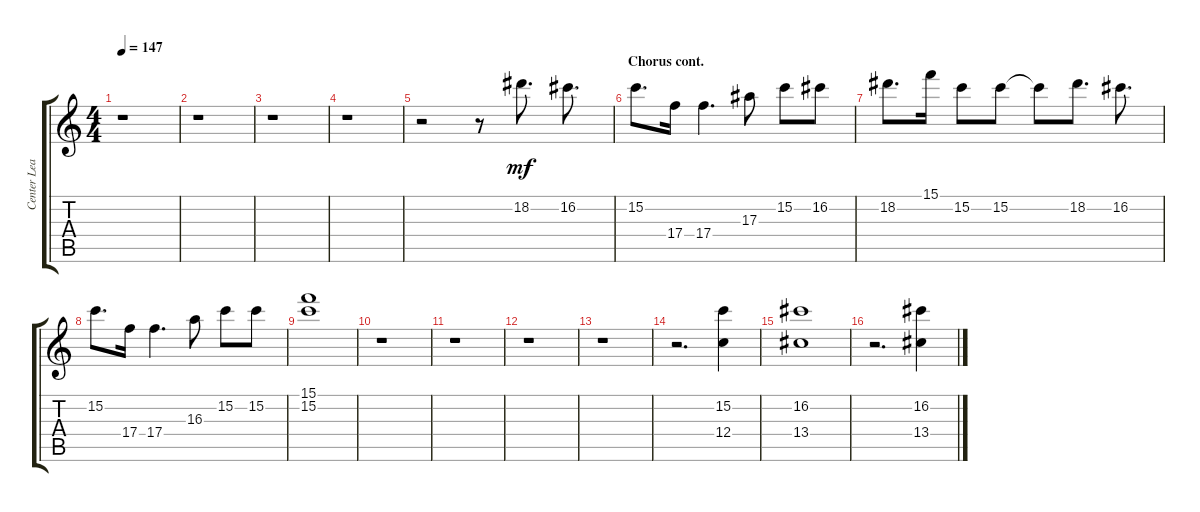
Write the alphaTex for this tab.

\track ("Center Lead 1" "Center Lea") {instrument overdrivenguitar}
\staff {score tabs}
\tuning (D4 A3 F3 C3 G2 C2) {hide}
\ts (4 4)
\tempo 147
\clef g2
\ks aminor
r.1{dy mf} |
r.1 |
r.1 |
r.1 |
r.2 r.8 18.2.8{d} 16.2.8{d} |
\section ("" "Chorus cont.")
15.2.8{d} 17.4.16 17.4.4{d} 17.3.8 15.2.8 16.2.8 |
18.2.8{d} 15.1.16 15.2.8 15.2.8 15.2{t}.8 18.2.8{d} 16.2.8{d} |
15.2.8{d} 17.4.16 17.4.4{d} 16.3.8 15.2.8 15.2.8 |
(15.1 15.2).1 |
r.1 |
r.1 |
r.1 |
r.1 |
r.2{d} (15.2 12.4).4 |
(16.2 13.4).1 |
r.2{d} (16.2 13.4).4
